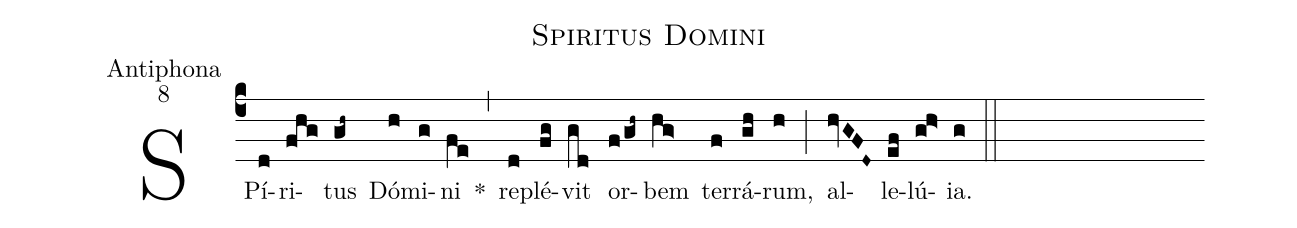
name:Spiritus Domini;
office-part:Antiphona;
mode:8;
%%
(c4) SPí(d)ri(fhg)tus(gh~) Dó(h)mi(g)ni(fe) *(,) re(d)plé(fg)vit(gd) or(f/gh~)bem(hg>) ter(f)rá(gh)rum,(h) (;)
al(hvGFD~)le(ef)lú(gh>)ia.(g) (::)
